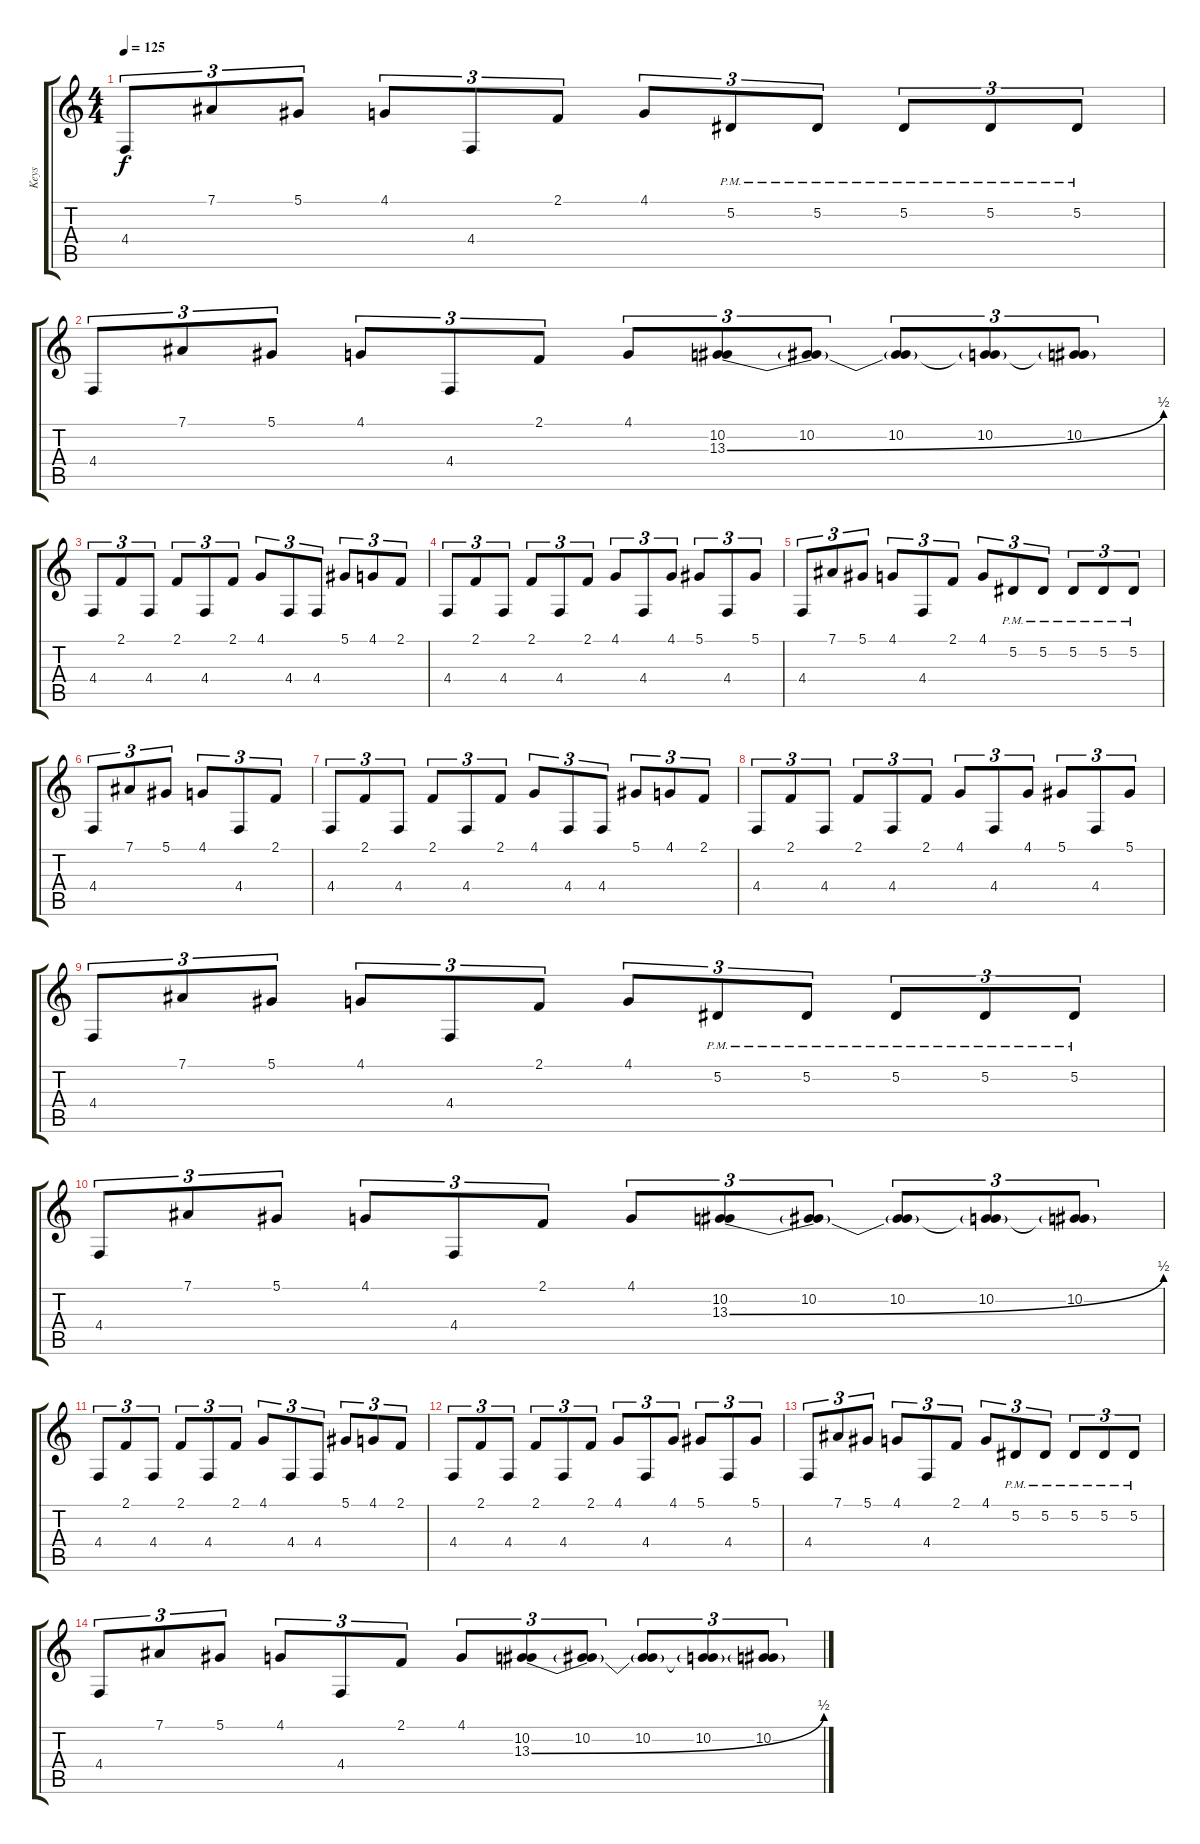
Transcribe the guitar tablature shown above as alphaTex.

\track ("Keys" "Keys") {instrument stringensemble1}
\staff {score tabs}
\tuning (Eb4 Bb3 Gb3 Db3 Ab2 Eb2) {hide}
\ts (4 4)
\tempo 125
\clef g2
\ks c
4.4.8{tu (3 2) dy f} 7.1.8{tu (3 2)} 5.1.8{tu (3 2)} 4.1.8{tu (3 2)} 4.4.8{tu (3 2)} 2.1.8{tu (3 2)} 4.1.8{tu (3 2)} 5.2{pm}.8{tu (3 2)} 5.2{pm}.8{tu (3 2)} 5.2{pm}.8{tu (3 2)} 5.2{pm}.8{tu (3 2)} 5.2{pm}.8{tu (3 2)} |
4.4.8{tu (3 2)} 7.1.8{tu (3 2)} 5.1.8{tu (3 2)} 4.1.8{tu (3 2)} 4.4.8{tu (3 2)} 2.1.8{tu (3 2)} 4.1.8{tu (3 2)} (10.2 13.3{be (bend 0 0 60 2)}).8{tu (3 2)} (10.2 13.3{t}).8{tu (3 2)} (10.2 13.3{t}).8{tu (3 2)} (10.2 13.3{t}).8{tu (3 2)} (10.2 13.3{t}).8{tu (3 2)} |
4.4.8{tu (3 2)} 2.1.8{tu (3 2)} 4.4.8{tu (3 2)} 2.1.8{tu (3 2)} 4.4.8{tu (3 2)} 2.1.8{tu (3 2)} 4.1.8{tu (3 2)} 4.4.8{tu (3 2)} 4.4.8{tu (3 2)} 5.1.8{tu (3 2)} 4.1.8{tu (3 2)} 2.1.8{tu (3 2)} |
4.4.8{tu (3 2)} 2.1.8{tu (3 2)} 4.4.8{tu (3 2)} 2.1.8{tu (3 2)} 4.4.8{tu (3 2)} 2.1.8{tu (3 2)} 4.1.8{tu (3 2)} 4.4.8{tu (3 2)} 4.1.8{tu (3 2)} 5.1.8{tu (3 2)} 4.4.8{tu (3 2)} 5.1.8{tu (3 2)} |
4.4.8{tu (3 2)} 7.1.8{tu (3 2)} 5.1.8{tu (3 2)} 4.1.8{tu (3 2)} 4.4.8{tu (3 2)} 2.1.8{tu (3 2)} 4.1.8{tu (3 2)} 5.2{pm}.8{tu (3 2)} 5.2{pm}.8{tu (3 2)} 5.2{pm}.8{tu (3 2)} 5.2{pm}.8{tu (3 2)} 5.2{pm}.8{tu (3 2)} |
4.4.8{tu (3 2)} 7.1.8{tu (3 2)} 5.1.8{tu (3 2)} 4.1.8{tu (3 2)} 4.4.8{tu (3 2)} 2.1.8{tu (3 2)} |
4.4.8{tu (3 2)} 2.1.8{tu (3 2)} 4.4.8{tu (3 2)} 2.1.8{tu (3 2)} 4.4.8{tu (3 2)} 2.1.8{tu (3 2)} 4.1.8{tu (3 2)} 4.4.8{tu (3 2)} 4.4.8{tu (3 2)} 5.1.8{tu (3 2)} 4.1.8{tu (3 2)} 2.1.8{tu (3 2)} |
4.4.8{tu (3 2)} 2.1.8{tu (3 2)} 4.4.8{tu (3 2)} 2.1.8{tu (3 2)} 4.4.8{tu (3 2)} 2.1.8{tu (3 2)} 4.1.8{tu (3 2)} 4.4.8{tu (3 2)} 4.1.8{tu (3 2)} 5.1.8{tu (3 2)} 4.4.8{tu (3 2)} 5.1.8{tu (3 2)} |
4.4.8{tu (3 2)} 7.1.8{tu (3 2)} 5.1.8{tu (3 2)} 4.1.8{tu (3 2)} 4.4.8{tu (3 2)} 2.1.8{tu (3 2)} 4.1.8{tu (3 2)} 5.2{pm}.8{tu (3 2)} 5.2{pm}.8{tu (3 2)} 5.2{pm}.8{tu (3 2)} 5.2{pm}.8{tu (3 2)} 5.2{pm}.8{tu (3 2)} |
4.4.8{tu (3 2)} 7.1.8{tu (3 2)} 5.1.8{tu (3 2)} 4.1.8{tu (3 2)} 4.4.8{tu (3 2)} 2.1.8{tu (3 2)} 4.1.8{tu (3 2)} (10.2 13.3{be (bend 0 0 60 2)}).8{tu (3 2)} (10.2 13.3{t}).8{tu (3 2)} (10.2 13.3{t}).8{tu (3 2)} (10.2 13.3{t}).8{tu (3 2)} (10.2 13.3{t}).8{tu (3 2)} |
4.4.8{tu (3 2)} 2.1.8{tu (3 2)} 4.4.8{tu (3 2)} 2.1.8{tu (3 2)} 4.4.8{tu (3 2)} 2.1.8{tu (3 2)} 4.1.8{tu (3 2)} 4.4.8{tu (3 2)} 4.4.8{tu (3 2)} 5.1.8{tu (3 2)} 4.1.8{tu (3 2)} 2.1.8{tu (3 2)} |
4.4.8{tu (3 2)} 2.1.8{tu (3 2)} 4.4.8{tu (3 2)} 2.1.8{tu (3 2)} 4.4.8{tu (3 2)} 2.1.8{tu (3 2)} 4.1.8{tu (3 2)} 4.4.8{tu (3 2)} 4.1.8{tu (3 2)} 5.1.8{tu (3 2)} 4.4.8{tu (3 2)} 5.1.8{tu (3 2)} |
4.4.8{tu (3 2)} 7.1.8{tu (3 2)} 5.1.8{tu (3 2)} 4.1.8{tu (3 2)} 4.4.8{tu (3 2)} 2.1.8{tu (3 2)} 4.1.8{tu (3 2)} 5.2{pm}.8{tu (3 2)} 5.2{pm}.8{tu (3 2)} 5.2{pm}.8{tu (3 2)} 5.2{pm}.8{tu (3 2)} 5.2{pm}.8{tu (3 2)} |
4.4.8{tu (3 2)} 7.1.8{tu (3 2)} 5.1.8{tu (3 2)} 4.1.8{tu (3 2)} 4.4.8{tu (3 2)} 2.1.8{tu (3 2)} 4.1.8{tu (3 2)} (10.2 13.3{be (bend 0 0 60 2)}).8{tu (3 2)} (10.2 13.3{t}).8{tu (3 2)} (10.2 13.3{t}).8{tu (3 2)} (10.2 13.3{t}).8{tu (3 2)} (10.2 13.3{t}).8{tu (3 2)}
